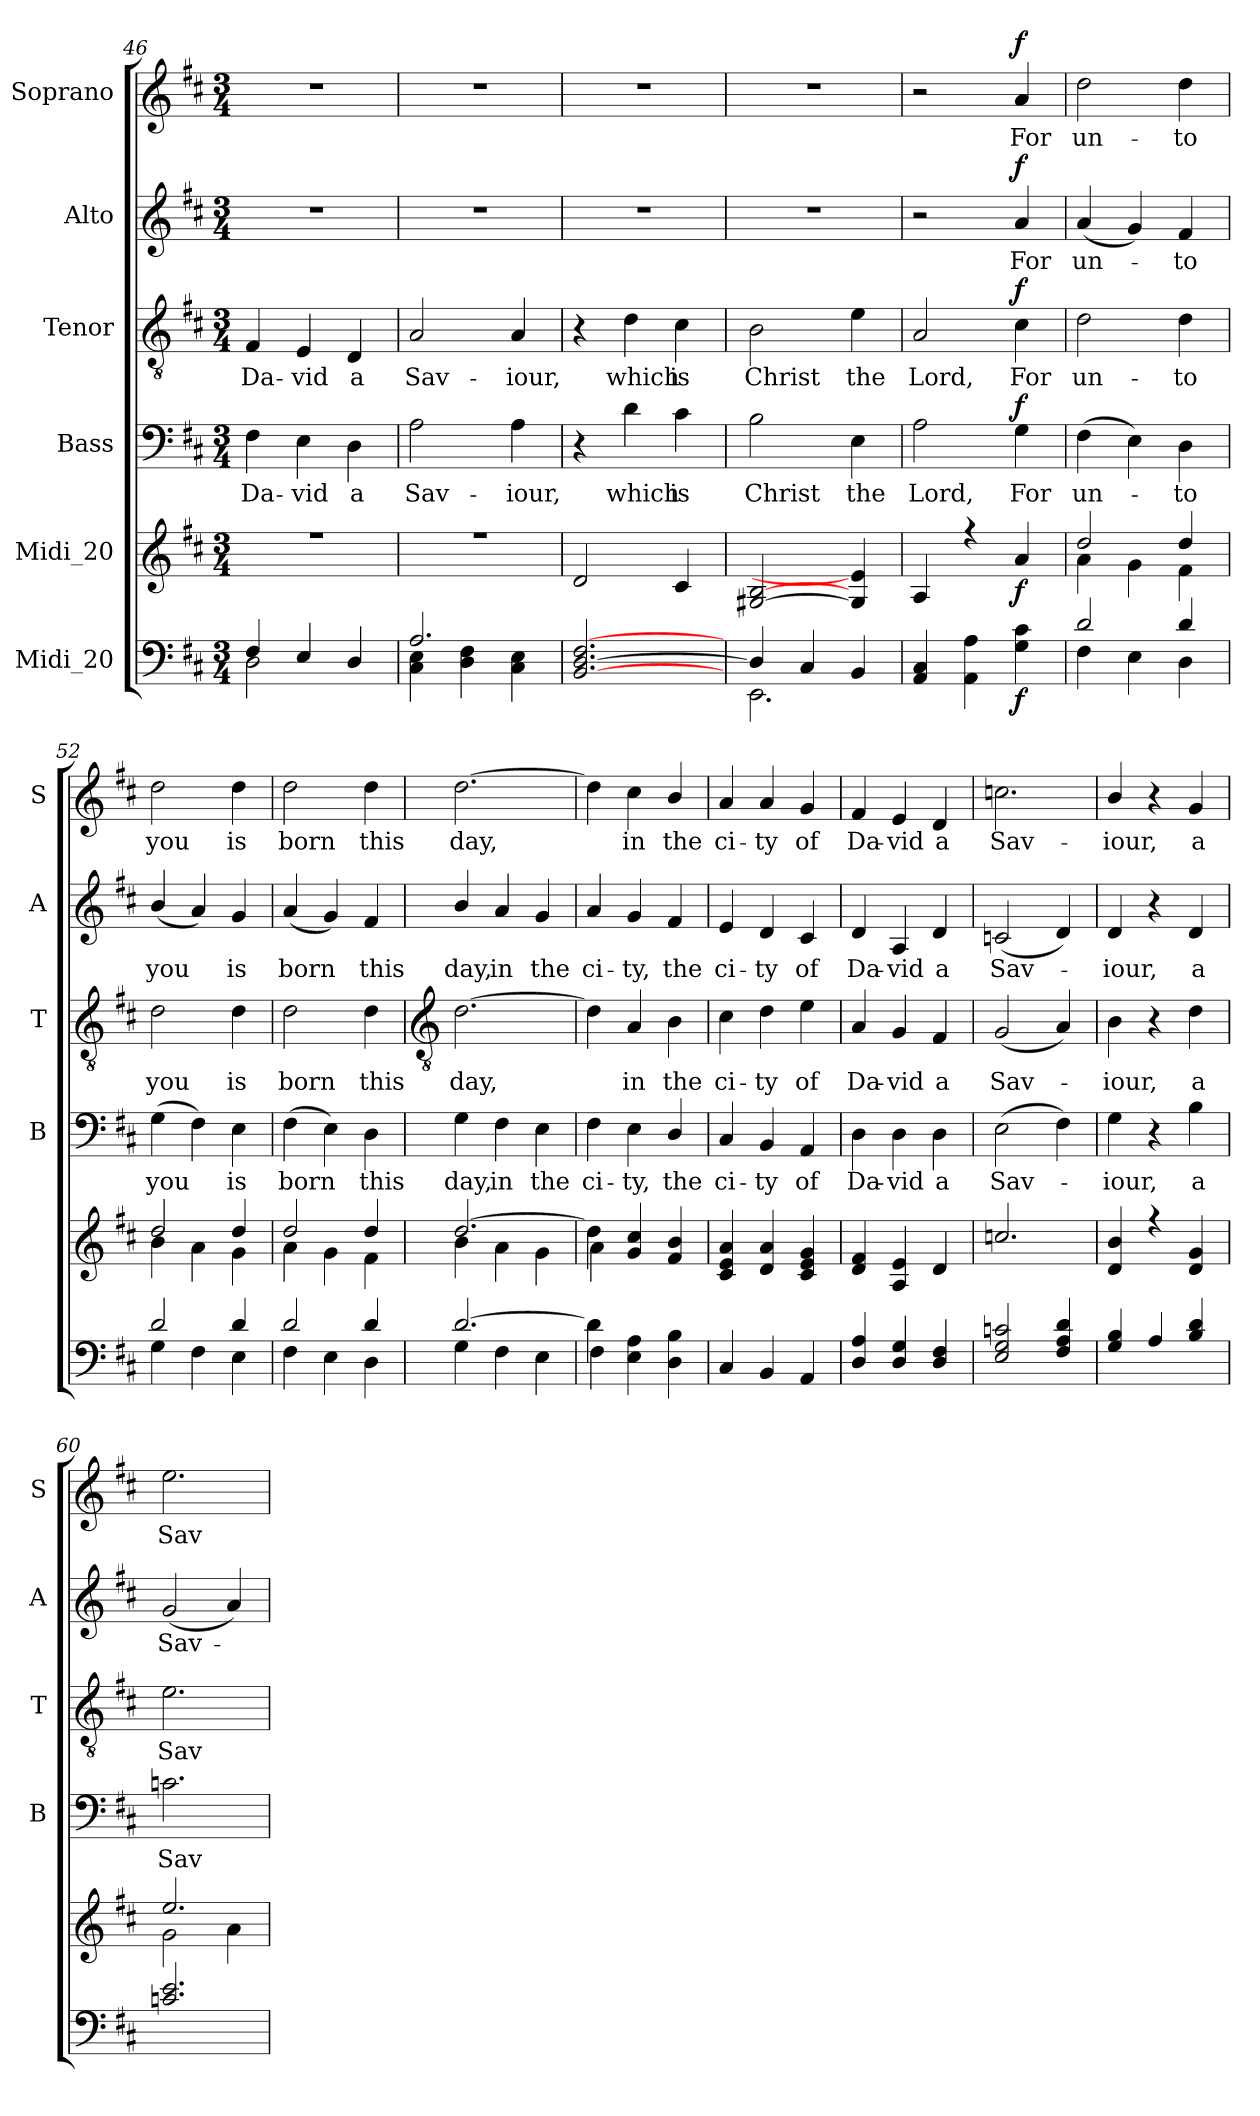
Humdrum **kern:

**kern	**dynam	**kern	**dynam	**kern	**text	**dynam	**kern	**text	**dynam	**kern	**text	**dynam	**kern	**text	**dynam
*part6	*part6	*part5	*part5	*part4	*part4	*part4	*part3	*part3	*part3	*part2	*part2	*part2	*part1	*part1	*part1
*staff6	*staff6	*staff5	*staff5	*staff4	*staff4	*staff4	*staff3	*staff3	*staff3	*staff2	*staff2	*staff2	*staff1	*staff1	*staff1
*I"Midi_20	*	*I"Midi_20	*	*I"Bass	*	*	*I"Tenor	*	*	*I"Alto	*	*	*I"Soprano	*	*
*	*	*	*	*I'B	*	*	*I'T	*	*	*I'A	*	*	*I'S	*	*
*clefF4	*	*clefG2	*	*clefF4	*	*	*clefGv2	*	*	*clefG2	*	*	*clefG2	*	*
*k[f#c#]	*	*k[f#c#]	*	*k[f#c#]	*	*	*k[f#c#]	*	*	*k[f#c#]	*	*	*k[f#c#]	*	*
*D:	*	*D:	*	*D:	*	*	*D:	*	*	*D:	*	*	*D:	*	*
*M3/4	*	*M3/4	*	*M3/4	*	*	*M3/4	*	*	*M3/4	*	*	*M3/4	*	*
=46	=46	=46	=46	=46	=46	=46	=46	=46	=46	=46	=46	=46	=46	=46	=46
*^	*	*^	*	*	*	*	*	*	*	*	*	*	*	*	*
!	!	!	!LO:N:vis=1	!LO:N:vis=1	!	!	!LO:LY:b	!	!	!LO:LY:b	!	!LO:N:vis=1	!	!	!LO:N:vis=1	!	!
4F#/	2D\	.	2.r	2.ryy	.	4F#	Da-	.	4F#	Da-	.	2.r	.	.	2.r	.	.
!	!	!	!	!	!	!	!LO:LY:b	!	!	!LO:LY:b	!	!	!	!	!	!	!
4E/	.	.	.	.	.	4E	-vid	.	4E	-vid	.	.	.	.	.	.	.
!	!	!	!	!	!	!	!LO:LY:b	!	!	!LO:LY:b	!	!	!	!	!	!	!
4D/	4ryy	.	.	.	.	4D	a	.	4D	a	.	.	.	.	.	.	.
=47	=47	=47	=47	=47	=47	=47	=47	=47	=47	=47	=47	=47	=47	=47	=47	=47	=47
!	!	!	!LO:N:vis=1	!LO:N:vis=1	!	!	!LO:LY:b	!	!	!LO:LY:b	!	!LO:N:vis=1	!	!	!LO:N:vis=1	!	!
2.A/	4C#\ 4E\	.	2.r	2.ryy	.	2A	Sav-	.	2A	Sav-	.	2.r	.	.	2.r	.	.
.	4D\ 4F#\	.	.	.	.	.	.	.	.	.	.	.	.	.	.	.	.
!	!	!	!	!	!	!	!LO:LY:b	!	!	!LO:LY:b	!	!	!	!	!	!	!
.	4C#\ 4E\	.	.	.	.	4A	-iour,	.	4A	-iour,	.	.	.	.	.	.	.
=48	=48	=48	=48	=48	=48	=48	=48	=48	=48	=48	=48	=48	=48	=48	=48	=48	=48
!	!LO:N:vis=1	!	!	!LO:N:vis=1	!	!	!	!	!	!	!	!LO:N:vis=1	!	!	!LO:N:vis=1	!	!
[2.BB/ [2.D/ [2.F#/	2.ryy	.	2d/	2.ryy	.	4r	.	.	4r	.	.	2.r	.	.	2.r	.	.
!	!	!	!	!	!	!	!LO:LY:b	!	!	!LO:LY:b	!	!	!	!	!	!	!
.	.	.	.	.	.	4d	which	.	4d	which	.	.	.	.	.	.	.
!	!	!	!	!	!	!	!LO:LY:b	!	!	!LO:LY:b	!	!	!	!	!	!	!
.	.	.	4c#/	.	.	4c#	is	.	4c#	is	.	.	.	.	.	.	.
=49	=49	=49	=49	=49	=49	=49	=49	=49	=49	=49	=49	=49	=49	=49	=49	=49	=49
!	!	!	!	!LO:N:vis=1	!	!	!LO:LY:b	!	!	!LO:LY:b	!	!LO:N:vis=1	!	!	!LO:N:vis=1	!	!
4D/]	2.EE\	.	[2G#X/ [2B/	2.ryy	.	2B	Christ	.	2B	Christ	.	2.r	.	.	2.r	.	.
4C#/	.	.	.	.	.	.	.	.	.	.	.	.	.	.	.	.	.
!	!	!	!	!	!	!	!LO:LY:b	!	!	!LO:LY:b	!	!	!	!	!	!	!
4BB/	.	.	4G#/] 4e/]	.	.	4E	the	.	4e	the	.	.	.	.	.	.	.
=50	=50	=50	=50	=50	=50	=50	=50	=50	=50	=50	=50	=50	=50	=50	=50	=50	=50
!	!LO:N:vis=1	!	!	!LO:N:vis=1	!	!	!LO:LY:b	!	!	!LO:LY:b	!	!	!	!	!	!	!
4AA/ 4C#/	2.ryy	.	4A/	2.ryy	.	2A	Lord,	.	2A	Lord,	.	2r	.	.	2r	.	.
4AA\ 4A\	.	.	4r	.	.	.	.	.	.	.	.	.	.	.	.	.	.
!	!	!LO:DY:b	!	!	!LO:DY:b	!	!LO:LY:b	!LO:DY:b	!	!LO:LY:b	!LO:DY:b	!	!LO:LY:b	!LO:DY:b	!	!LO:LY:b	!LO:DY:b
4G\ 4c#\	.	f	4a/	.	f	4G	For	f	4c#	For	f	4a	For	f	4a	For	f
=51	=51	=51	=51	=51	=51	=51	=51	=51	=51	=51	=51	=51	=51	=51	=51	=51	=51
!	!	!	!	!	!	!	!LO:LY:b	!	!	!LO:LY:b	!	!	!LO:LY:b	!	!	!LO:LY:b	!
2d/	4F#\	.	2dd/	4a\	.	(>4F#	un-	.	2d	un-	.	(<4a	un-	.	2dd	un-	.
.	4E\	.	.	4g\	.	4E)	.	.	.	.	.	4g)	.	.	.	.	.
!	!	!	!	!	!	!	!LO:LY:b	!	!	!LO:LY:b	!	!	!LO:LY:b	!	!	!LO:LY:b	!
4d/	4D\	.	4dd/	4f#\	.	4D	to	.	4d	-to	.	4f#	to	.	4dd	-to	.
=52	=52	=52	=52	=52	=52	=52	=52	=52	=52	=52	=52	=52	=52	=52	=52	=52	=52
!	!	!	!	!	!	!	!LO:LY:b	!	!	!LO:LY:b	!	!	!LO:LY:b	!	!	!LO:LY:b	!
2d/	4G\	.	2dd/	4b\	.	(>4G	you	.	2d	you	.	(<4b/	you	.	2dd	you	.
.	4F#\	.	.	4a\	.	4F#)	.	.	.	.	.	4a)	.	.	.	.	.
!	!	!	!	!	!	!	!LO:LY:b	!	!	!LO:LY:b	!	!	!LO:LY:b	!	!	!LO:LY:b	!
4d/	4E\	.	4dd/	4g\	.	4E	is	.	4d	is	.	4g	is	.	4dd	is	.
=53	=53	=53	=53	=53	=53	=53	=53	=53	=53	=53	=53	=53	=53	=53	=53	=53	=53
!	!	!	!	!	!	!	!LO:LY:b	!	!	!LO:LY:b	!	!	!LO:LY:b	!	!	!LO:LY:b	!
2d/	4F#\	.	2dd/	4a\	.	(>4F#	born	.	2d	born	.	(<4a	born	.	2dd	born	.
.	4E\	.	.	4g\	.	4E)	.	.	.	.	.	4g)	.	.	.	.	.
!	!	!	!	!	!	!	!LO:LY:b	!	!	!LO:LY:b	!	!	!LO:LY:b	!	!	!LO:LY:b	!
4d/	4D\	.	4dd/	4f#\	.	4D	this	.	4d	this	.	4f#	this	.	4dd	this	.
!!LO:LB:g=z
=54	=54	=54	=54	=54	=54	=54	=54	=54	=54	=54	=54	=54	=54	=54	=54	=54	=54
*	*	*	*	*	*	*	*	*	*clefGv2	*	*	*	*	*	*	*	*
!	!	!	!	!	!	!	!LO:LY:b	!	!	!LO:LY:b	!	!	!LO:LY:b	!	!	!LO:LY:b	!
[2.d/	4G\	.	[2.dd/	4b\	.	4G	day,	.	[2.d	day,	.	4b/	day,	.	[2.dd	day,	.
!	!	!	!	!	!	!	!LO:LY:b	!	!	!	!	!	!LO:LY:b	!	!	!	!
.	4F#\	.	.	4a\	.	4F#	in	.	.	.	.	4a	in	.	.	.	.
!	!	!	!	!	!	!	!LO:LY:b	!	!	!	!	!	!LO:LY:b	!	!	!	!
.	4E\	.	.	4g\	.	4E	the	.	.	.	.	4g	the	.	.	.	.
=55	=55	=55	=55	=55	=55	=55	=55	=55	=55	=55	=55	=55	=55	=55	=55	=55	=55
!	!	!	!	!	!	!	!LO:LY:b	!	!	!	!	!	!LO:LY:b	!	!	!	!
4d\]	4F#\	.	4dd\]	4a\	.	4F#	ci-	.	4d]	.	.	4a	ci-	.	4dd]	.	.
!	!	!	!	!	!	!	!LO:LY:b	!	!	!LO:LY:b	!	!	!LO:LY:b	!	!	!LO:LY:b	!
4E\ 4A\	2ryy	.	4g/ 4cc#/	2ryy	.	4E	-ty,	.	4A	in	.	4g	-ty,	.	4cc#	in	.
!	!	!	!	!	!	!	!LO:LY:b	!	!	!LO:LY:b	!	!	!LO:LY:b	!	!	!LO:LY:b	!
4D\ 4B\	.	.	4f#/ 4b/	.	.	4D/	the	.	4B	the	.	4f#	the	.	4b/	the	.
=56	=56	=56	=56	=56	=56	=56	=56	=56	=56	=56	=56	=56	=56	=56	=56	=56	=56
!	!	!	!	!	!	!	!LO:LY:b	!	!	!LO:LY:b	!	!	!LO:LY:b	!	!	!LO:LY:b	!
2.ryy	4C#/	.	4c#/ 4e/ 4a/	2.ryy	.	4C#	ci-	.	4c#	ci-	.	4e	ci-	.	4a	ci-	.
!	!	!	!	!	!	!	!LO:LY:b	!	!	!LO:LY:b	!	!	!LO:LY:b	!	!	!LO:LY:b	!
.	4BB/	.	4d/ 4a/	.	.	4BB	-ty	.	4d	-ty	.	4d	-ty	.	4a	-ty	.
!	!	!	!	!	!	!	!LO:LY:b	!	!	!LO:LY:b	!	!	!LO:LY:b	!	!	!LO:LY:b	!
.	4AA/	.	4c#/ 4e/ 4g/	.	.	4AA	of	.	4e	of	.	4c#	of	.	4g	of	.
=57	=57	=57	=57	=57	=57	=57	=57	=57	=57	=57	=57	=57	=57	=57	=57	=57	=57
!	!	!	!	!	!	!	!LO:LY:b	!	!	!LO:LY:b	!	!	!LO:LY:b	!	!	!LO:LY:b	!
4D 4A	2.ryy	.	4d/ 4f#/	2.ryy	.	4D	Da-	.	4A	Da-	.	4d	Da-	.	4f#	Da-	.
!	!	!	!	!	!	!	!LO:LY:b	!	!	!LO:LY:b	!	!	!LO:LY:b	!	!	!LO:LY:b	!
4D 4G	.	.	4A/ 4e/	.	.	4D	-vid	.	4G	-vid	.	4A	-vid	.	4e	-vid	.
!	!	!	!	!	!	!	!LO:LY:b	!	!	!LO:LY:b	!	!	!LO:LY:b	!	!	!LO:LY:b	!
4D 4F#	.	.	4d/	.	.	4D	a	.	4F#	a	.	4d	a	.	4d	a	.
=58	=58	=58	=58	=58	=58	=58	=58	=58	=58	=58	=58	=58	=58	=58	=58	=58	=58
!	!	!	!	!	!	!	!LO:LY:b	!	!	!LO:LY:b	!	!	!LO:LY:b	!	!	!LO:LY:b	!
2E 2G 2cn	2.ryy	.	2.ccn/	2.ryy	.	(>2E	Sav-	.	(<2G	Sav-	.	(<2cn	Sav-	.	2.ccn	Sav-	.
4F# 4A 4d	.	.	.	.	.	4F#)	.	.	4A)	.	.	4d)	.	.	.	.	.
=59	=59	=59	=59	=59	=59	=59	=59	=59	=59	=59	=59	=59	=59	=59	=59	=59	=59
!	!	!	!	!	!	!	!LO:LY:b	!	!	!LO:LY:b	!	!	!LO:LY:b	!	!	!LO:LY:b	!
4G 4B	2.ryy	.	4d/ 4b/	2.ryy	.	4G	iour,	.	4B	iour,	.	4d	iour,	.	4b/	-iour,	.
4A	.	.	4r	.	.	4r	.	.	4r	.	.	4r	.	.	4r	.	.
!	!	!	!	!	!	!	!LO:LY:b	!	!	!LO:LY:b	!	!	!LO:LY:b	!	!	!LO:LY:b	!
4B 4d	.	.	4d/ 4g/	.	.	4B	a	.	4d	a	.	4d	a	.	4g	a	.
=60	=60	=60	=60	=60	=60	=60	=60	=60	=60	=60	=60	=60	=60	=60	=60	=60	=60
!	!	!	!	!	!	!	!LO:LY:b	!	!	!LO:LY:b	!	!	!LO:LY:b	!	!	!LO:LY:b	!
2.cn 2.e	2.ryy	.	2.ee/	2g\	.	2.cn	Sav-	.	2.e	Sav-	.	(<2g	Sav-	.	2.ee	Sav-	.
.	.	.	.	4a\	.	.	.	.	.	.	.	4a)	.	.	.	.	.
*v	*v	*	*	*	*	*	*	*	*	*	*	*	*	*	*	*	*
*	*	*v	*v	*	*	*	*	*	*	*	*	*	*	*	*	*
=	=	=	=	=	=	=	=	=	=	=	=	=	=	=	=
*-	*-	*-	*-	*-	*-	*-	*-	*-	*-	*-	*-	*-	*-	*-	*-
